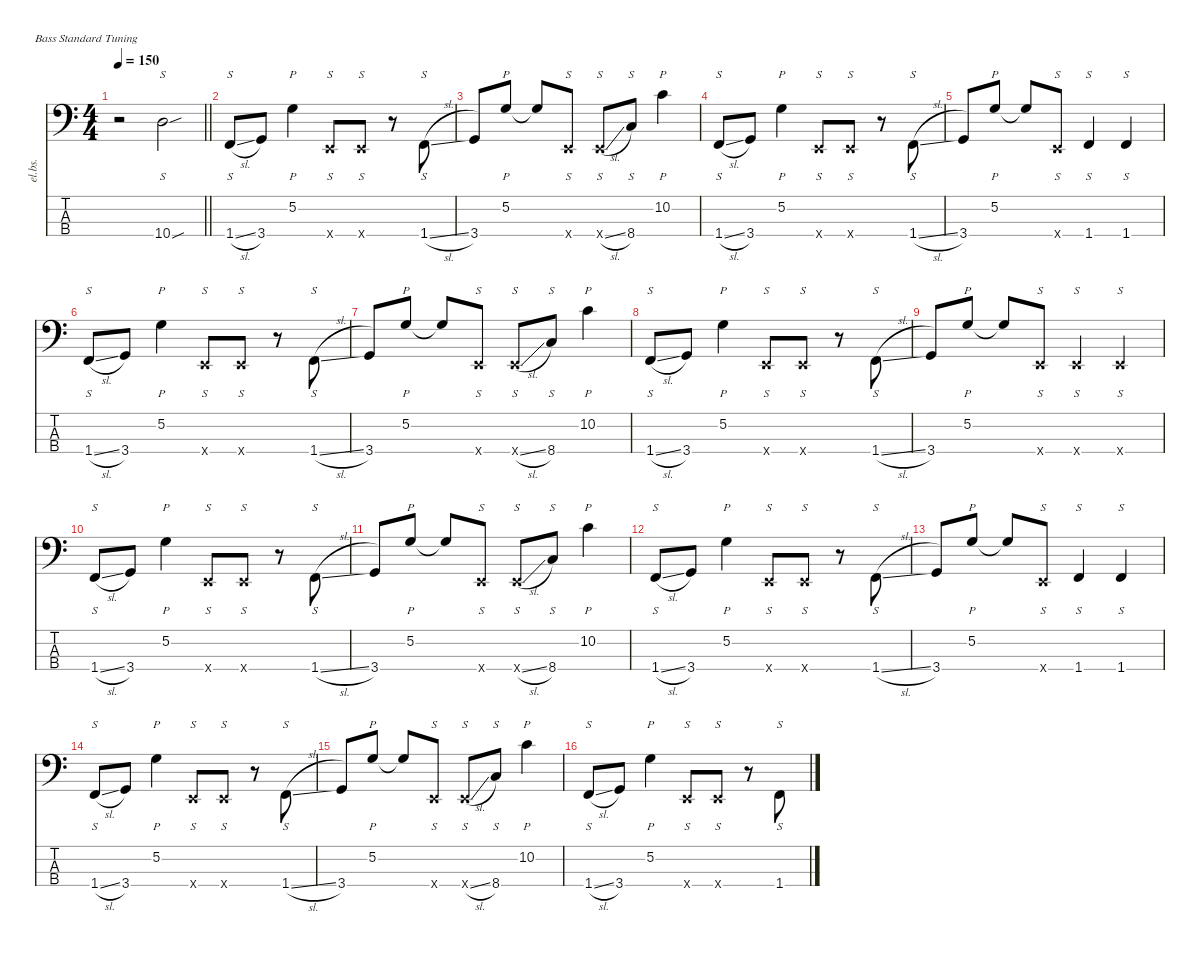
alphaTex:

\defaultSystemsLayout 4
\hideDynamics
\bracketExtendMode nobrackets
\track ("Electric Bass" "el.bs.") {instrument electricbassfinger}
\staff {score tabs}
\tuning (G2 D2 A1 E1)
\ts (4 4)
\tempo 150
\clef f4
\barLineRight lightlight
\ks c
r.2{dy mf beam Down} 10.4{sou}.2{s beam Down} |
1.4{sl}.8{s beam Up} 3.4.8{beam Up} 5.2.4{p beam Down} 0.4{x}.8{s beam Up} 0.4{x}.8{s beam Up} r.8{beam Down} 1.4{sl}.8{s beam Up} |
3.4.8{beam Up} 5.2.8{p beam Up} 5.2{t}.8{beam Up} 0.4{x}.8{s beam Up} 0.4{sl x}.8{s beam Up} 8.4.8{s beam Up} 10.2.4{p beam Down} |
1.4{sl}.8{s beam Up} 3.4.8{beam Up} 5.2.4{p beam Down} 0.4{x}.8{s beam Up} 0.4{x}.8{s beam Up} r.8{beam Down} 1.4{sl}.8{s beam Up} |
3.4.8{beam Up} 5.2.8{p beam Up} 5.2{t}.8{beam Up} 0.4{x}.8{s beam Up} 1.4.4{s beam Up} 1.4.4{s beam Up} |
1.4{sl}.8{s beam Up} 3.4.8{beam Up} 5.2.4{p beam Down} 0.4{x}.8{s beam Up} 0.4{x}.8{s beam Up} r.8{beam Down} 1.4{sl}.8{s beam Up} |
3.4.8{beam Up} 5.2.8{p beam Up} 5.2{t}.8{beam Up} 0.4{x}.8{s beam Up} 0.4{sl x}.8{s beam Up} 8.4.8{s beam Up} 10.2.4{p beam Down} |
1.4{sl}.8{s beam Up} 3.4.8{beam Up} 5.2.4{p beam Down} 0.4{x}.8{s beam Up} 0.4{x}.8{s beam Up} r.8{beam Down} 1.4{sl}.8{s beam Up} |
3.4.8{beam Up} 5.2.8{p beam Up} 5.2{t}.8{beam Up} 0.4{x}.8{s beam Up} 0.4{x}.4{s beam Up} 0.4{x}.4{s beam Up} |
1.4{sl}.8{s beam Up} 3.4.8{beam Up} 5.2.4{p beam Down} 0.4{x}.8{s beam Up} 0.4{x}.8{s beam Up} r.8{beam Down} 1.4{sl}.8{s beam Up} |
3.4.8{beam Up} 5.2.8{p beam Up} 5.2{t}.8{beam Up} 0.4{x}.8{s beam Up} 0.4{sl x}.8{s beam Up} 8.4.8{s beam Up} 10.2.4{p beam Down} |
1.4{sl}.8{s beam Up} 3.4.8{beam Up} 5.2.4{p beam Down} 0.4{x}.8{s beam Up} 0.4{x}.8{s beam Up} r.8{beam Down} 1.4{sl}.8{s beam Up} |
3.4.8{beam Up} 5.2.8{p beam Up} 5.2{t}.8{beam Up} 0.4{x}.8{s beam Up} 1.4.4{s beam Up} 1.4.4{s beam Up} |
1.4{sl}.8{s beam Up} 3.4.8{beam Up} 5.2.4{p beam Down} 0.4{x}.8{s beam Up} 0.4{x}.8{s beam Up} r.8{beam Down} 1.4{sl}.8{s beam Up} |
3.4.8{beam Up} 5.2.8{p beam Up} 5.2{t}.8{beam Up} 0.4{x}.8{s beam Up} 0.4{sl x}.8{s beam Up} 8.4.8{s beam Up} 10.2.4{p beam Down} |
1.4{sl}.8{s beam Up} 3.4.8{beam Up} 5.2.4{p beam Down} 0.4{x}.8{s beam Up} 0.4{x}.8{s beam Up} r.8{beam Down} 1.4{sl}.8{s beam Up}
